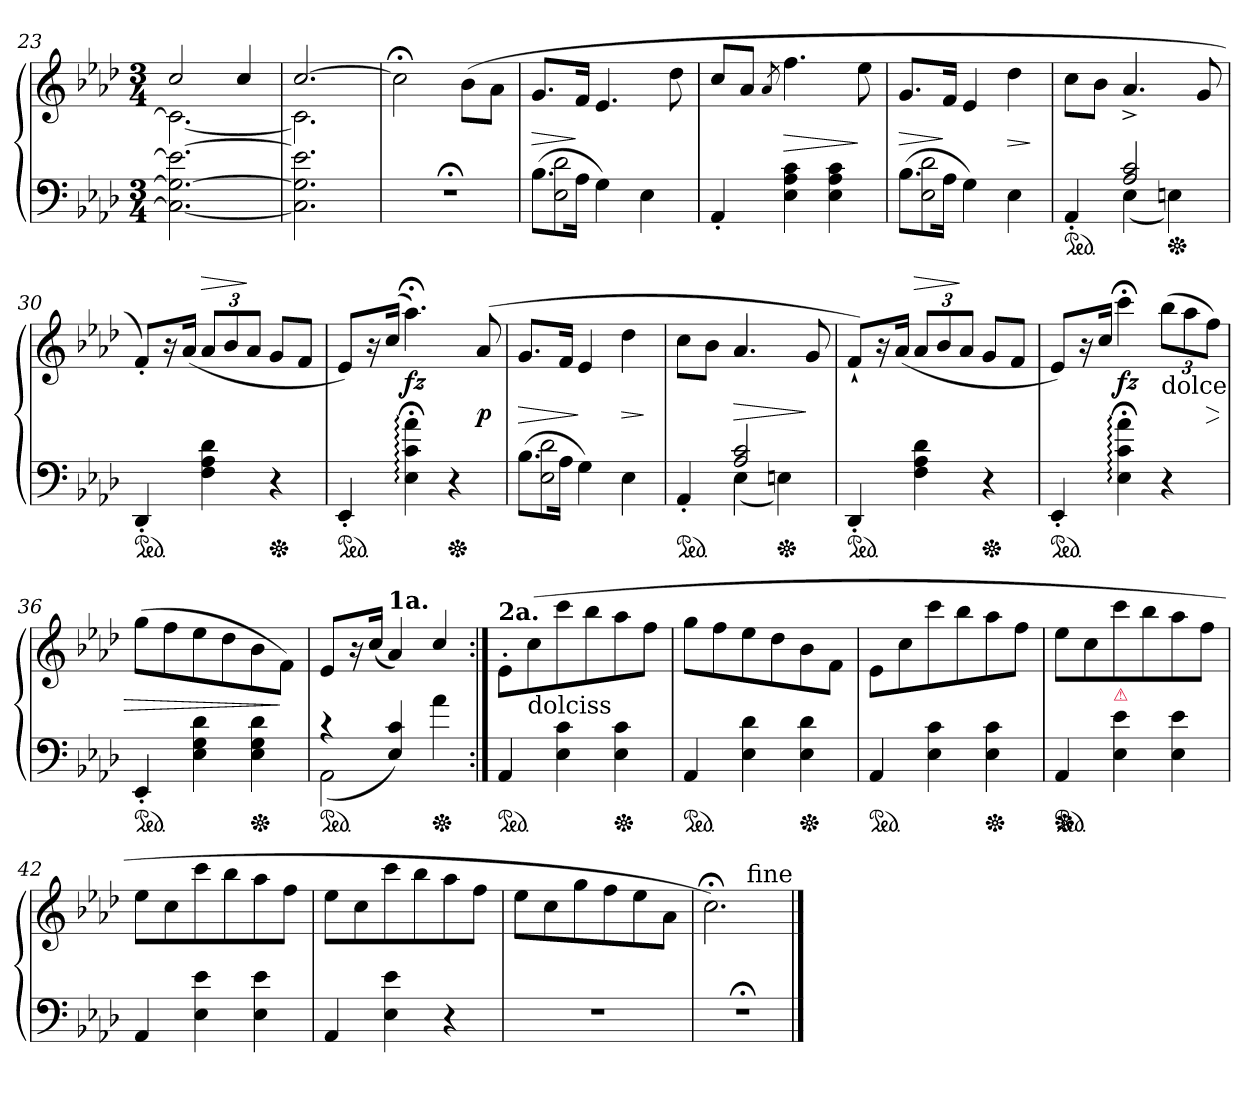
**kern	**kern	**dynam
*part1	*part1	*part1
*staff2	*staff1	*staff1/2
*clefF4	*clefG2	*
*k[b-e-a-d-]	*k[b-e-a-d-]	*
*M3/4	*M3/4	*
=23	=23	=23
*	*^	*
2.C_ 2.G_ 2.en_	2cc	2.c_	.
.	4cc	.	.
=24	=24	=24	=24
2.C] 2.G] 2.en]	[2.cc	2.c]	.
*	*v	*v	*
=25	=25	=25
2.r;<	2cc;<]	.
.	(>8b-\L	.
.	8a-J	.
=26	=26	=26
*^	*	*
(>8.B-\L	2E- 2d-	8.gL	>
16A-Jk	.	16fJk	]
4G\)	.	4.e-	.
4E-\	4ryy	.	.
.	.	8dd-	.
*v	*v	*	*
=27	=27	=27
4AA-'<	8cc/L	.
.	8a-J	.
.	8qa-/	.
4E- 4A- 4c	4.ff	>
4E- 4A- 4c	.	.
.	8ee-	]
=28	=28	=28
*^	*	*
(8.B-\L	2E- 2d-	8.gL	>
16A-Jk	.	16fJk	]
4G\)	.	4e-	.
4E-	4ryy	4dd-	>
*v	*v	*	*
.	.	]
=29	=29	=29
*^	*	*
*ped	*	*	*
4AA-'	4ryy	8ccL	.
.	.	8b-J	.
2A- 2c	(>4E-	4.a-^<	.
*Xped	*	*	*
.	4En)	.	.
.	.	8g	.
*v	*v	*	*
=30	=30	=30
*ped	*	*
4DD-'<	8f'<L)	.
.	16r	.
.	(<16a-Jk	.
!	!	!LO:HP:a
4F 4A- 4d-	12a-L	>
.	12b-	.
.	12a-J	]
*Xped	*	*
4r	8gL	.
.	8fJ	.
=31	=31	=31
*ped	*	*
4EE-'<	8e-L)	.
.	16r	.
.	(<16ccJk	.
4E-;<: 4c;<: 4a-;<:	4.aa-;<)	fz
*Xped	*	*
4r	.	.
.	(>8a-	p
=32	=32	=32
*^	*	*
(>8.B-\L	2E- 2d-	8.gL	>
16A-Jk	.	16fJk	.
4G\)	.	4e-	]
4E-	4ryy	4dd-	>
*v	*v	*	*
.	.	]
=33	=33	=33
*^	*	*
*ped	*	*	*
4AA-'<	4ryy	8ccL	.
.	.	8b-J	.
2A- 2c	(>4E-	4.a-	>
*Xped	*	*	*
.	4En)	.	.
.	.	8g	]
*v	*v	*	*
=34	=34	=34
*ped	*	*
4DD-'<	8f`>L)	.
.	16r	.
.	(<16a-Jk	.
!	!	!LO:HP:a
4F 4A- 4d-	12a-L	>
.	12b-	.
.	12a-J	]
*Xped	*	*
4r	8gL	.
.	8fJ	.
=35	=35	=35
*ped	*	*
4EE-'<	8e-L)	.
.	16r	.
.	16ccJk	.
4E-;<: 4c;<: 4a-;<:	4ccc;<	fz
!	!LO:TX:b:t=dolce	!
4r	(12bb-L	.
.	12aa-	.
.	12ffJ)	>
=36	=36	=36
*ped	*	*
4EE-'<	(>8ggL	.
.	8ff	.
4E- 4G 4d-	8ee-	.
.	8dd-	.
*Xped	*	*
4E- 4G 4d-	8b-	.
.	8fJ)	]
=37	=37	=37
*^	*	*
*ped	*	*	*
4rc	(<2AA-	8e-L	.
.	.	16r	.
.	.	(<16ccJk	.
!	!	!LO:TX:a:B:t=1a.	!
4E- 4c)	.	4a-)	.
*Xped	*	*	*
4a-\	4ryy	4cc/	.
=38:|!	=38:|!	=38:|!	=38:|!
!	!	!LO:TX:a:B:t=2a.	!
*v	*v	*	*
*ped	*	*
4AA-	8e-'>L	.
!	!LO:TX:b:t=dolciss	!
.	(>8cc	.
4E- 4c	8ccc	.
.	8bb-	.
*Xped	*	*
4E- 4c	8aa-	.
.	8ffJ	.
=39	=39	=39
*ped	*	*
4AA-	8ggL	.
.	8ff	.
4E- 4d-	8ee-	.
.	8dd-	.
*Xped	*	*
4E- 4d-	8b-	.
.	8fJ	.
=40	=40	=40
*ped	*	*
4AA-	8e-L	.
.	8cc	.
4E- 4c	8ccc	.
.	8bb-	.
*Xped	*	*
4E- 4c	8aa-	.
.	8ffJ	.
=41	=41	=41
*ped	*	*
*Xped	*	*
4AA-	8ee-L	.
.	8cc	.
!	!LO:TX:b:color=crimson:t=⚠	!
4E- 4e-	8ccc	.
.	8bb-	.
4E- 4e-	8aa-	.
.	8ffJ	.
=42	=42	=42
4AA-	8ee-L	.
.	8cc	.
4E- 4e-	8ccc	.
.	8bb-	.
4E- 4e-	8aa-	.
.	8ffJ	.
=43	=43	=43
4AA-	8ee-L	.
.	8cc	.
4E- 4e-	8ccc	.
.	8bb-	.
4r	8aa-	.
.	8ffJ	.
=44	=44	=44
2.r	8ee-L	.
.	8cc	.
.	8gg	.
.	8ff	.
.	8ee-	.
.	8a-J	.
=45	=45	=45
2.r;<	2.cc;<)	.
!	!LO:TX:a:t=fine	!
==	==	==
*-	*-	*-
